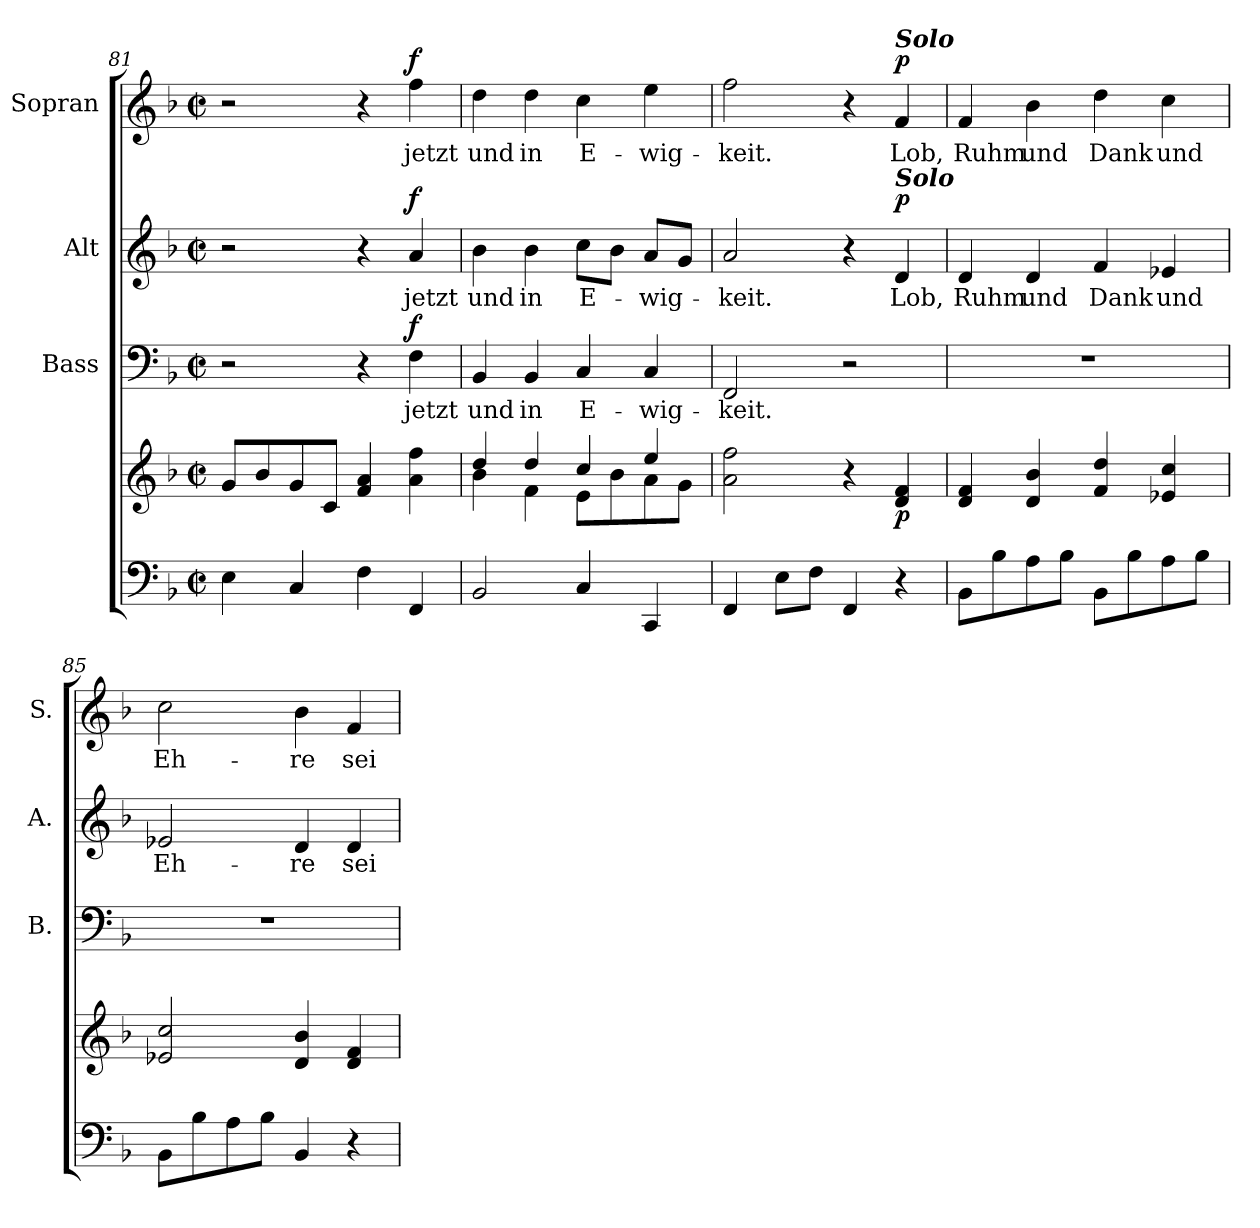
**kern	**kern	**dynam	**kern	**text	**dynam	**kern	**text	**dynam	**kern	**text	**dynam
*part4	*part4	*part4	*part3	*part3	*part3	*part2	*part2	*part2	*part1	*part1	*part1
*staff5	*staff4	*staff4/5	*staff3	*staff3	*staff3	*staff2	*staff2	*staff2	*staff1	*staff1	*staff1
*	*	*	*I"Bass	*	*	*I"Alt	*	*	*I"Sopran	*	*
*	*	*	*I'B.	*	*	*I'A.	*	*	*I'S.	*	*
*clefF4	*clefG2	*	*clefF4	*	*	*clefG2	*	*	*clefG2	*	*
*k[b-]	*k[b-]	*	*k[b-]	*	*	*k[b-]	*	*	*k[b-]	*	*
*F:	*F:	*	*F:	*	*	*F:	*	*	*F:	*	*
*M2/2	*M2/2	*	*M2/2	*	*	*M2/2	*	*	*M2/2	*	*
*met(c|)	*met(c|)	*	*met(c|)	*	*	*met(c|)	*	*	*met(c|)	*	*
=81	=81	=81	=81	=81	=81	=81	=81	=81	=81	=81	=81
4E\	8g/L	.	2r	.	.	2r	.	.	2r	.	.
.	8b-/	.	.	.	.	.	.	.	.	.	.
4C/	8g/	.	.	.	.	.	.	.	.	.	.
.	8c/J	.	.	.	.	.	.	.	.	.	.
4F\	4f/ 4a/	.	4r	.	.	4r	.	.	4r	.	.
!	!	!	!	!LO:LY:b	!LO:DY:a	!	!LO:LY:b	!LO:DY:a	!	!LO:LY:b	!LO:DY:a
4FF/	4a\ 4ff\	.	4F\	jetzt	f	4a/	jetzt	f	4ff\	jetzt	f
!!LO:PB:g=z
=82	=82	=82	=82	=82	=82	=82	=82	=82	=82	=82	=82
*	*^	*	*	*	*	*	*	*	*	*	*
!	!	!	!	!	!LO:LY:b	!	!	!LO:LY:b	!	!	!LO:LY:b	!
2BB-/	4dd/	4b-\	.	4BB-/	und	.	4b-\	und	.	4dd\	und	.
!	!	!	!	!	!LO:LY:b	!	!	!LO:LY:b	!	!	!LO:LY:b	!
.	4dd/	4f\	.	4BB-/	in	.	4b-\	in	.	4dd\	in	.
!	!	!	!	!	!LO:LY:b	!	!	!LO:LY:b	!	!	!LO:LY:b	!
4C/	4cc/	8e\L	.	4C/	E-	.	8cc\L	E-	.	4cc\	E-	.
.	.	8b-\	.	.	.	.	8b-\J	.	.	.	.	.
!	!	!	!	!	!LO:LY:b	!	!	!LO:LY:b	!	!	!LO:LY:b	!
4CC/	4ee/	8a\	.	4C/	-wig-	.	8a/L	-wig-	.	4ee\	-wig-	.
.	.	8g\J	.	.	.	.	8g/J	.	.	.	.	.
=83	=83	=83	=83	=83	=83	=83	=83	=83	=83	=83	=83	=83
!	!	!	!	!	!LO:LY:b	!	!	!LO:LY:b	!	!	!LO:LY:b	!
*	*v	*v	*	*	*	*	*	*	*	*	*	*
4FF/	2a\ 2ff\	.	2FF/	-keit.	.	2a/	-keit.	.	2ff\	-keit.	.
8E\L	.	.	.	.	.	.	.	.	.	.	.
8F\J	.	.	.	.	.	.	.	.	.	.	.
4FF/	4r	.	2r	.	.	4r	.	.	4r	.	.
!	!	!	!	!	!	!	!	!	!LO:TX:a:Bi:t=Solo	!	!
!	!	!	!	!	!	!LO:TX:a:Bi:t=Solo	!	!	!	!	!
!	!	!LO:DY:b	!	!	!	!	!LO:LY:b	!LO:DY:a	!	!LO:LY:b	!LO:DY:a
4r	4d/ 4f/	p	.	.	.	4d/	Lob,	p	4f/	Lob,	p
=84	=84	=84	=84	=84	=84	=84	=84	=84	=84	=84	=84
!	!	!	!	!	!	!	!LO:LY:b	!	!	!LO:LY:b	!
8BB-\L	4d/ 4f/	.	1r	.	.	4d/	Ruhm	.	4f/	Ruhm	.
8B-\	.	.	.	.	.	.	.	.	.	.	.
!	!	!	!	!	!	!	!LO:LY:b	!	!	!LO:LY:b	!
8A\	4d/ 4b-/	.	.	.	.	4d/	und	.	4b-\	und	.
8B-\J	.	.	.	.	.	.	.	.	.	.	.
!	!	!	!	!	!	!	!LO:LY:b	!	!	!LO:LY:b	!
8BB-\L	4f/ 4dd/	.	.	.	.	4f/	Dank	.	4dd\	Dank	.
8B-\	.	.	.	.	.	.	.	.	.	.	.
!	!	!	!	!	!	!	!LO:LY:b	!	!	!LO:LY:b	!
8A\	4e-X/ 4cc/	.	.	.	.	4e-X/	und	.	4cc\	und	.
8B-\J	.	.	.	.	.	.	.	.	.	.	.
=85	=85	=85	=85	=85	=85	=85	=85	=85	=85	=85	=85
!	!	!	!	!	!	!	!LO:LY:b	!	!	!LO:LY:b	!
8BB-\L	2e-X/ 2cc/	.	1r	.	.	2e-X/	Eh-	.	2cc\	Eh-	.
8B-\	.	.	.	.	.	.	.	.	.	.	.
8A\	.	.	.	.	.	.	.	.	.	.	.
8B-\J	.	.	.	.	.	.	.	.	.	.	.
!	!	!	!	!	!	!	!LO:LY:b	!	!	!LO:LY:b	!
4BB-/	4d/ 4b-/	.	.	.	.	4d/	-re	.	4b-\	-re	.
!	!	!	!	!	!	!	!LO:LY:b	!	!	!LO:LY:b	!
4r	4d/ 4f/	.	.	.	.	4d/	sei	.	4f/	sei	.
=	=	=	=	=	=	=	=	=	=	=	=
*-	*-	*-	*-	*-	*-	*-	*-	*-	*-	*-	*-
